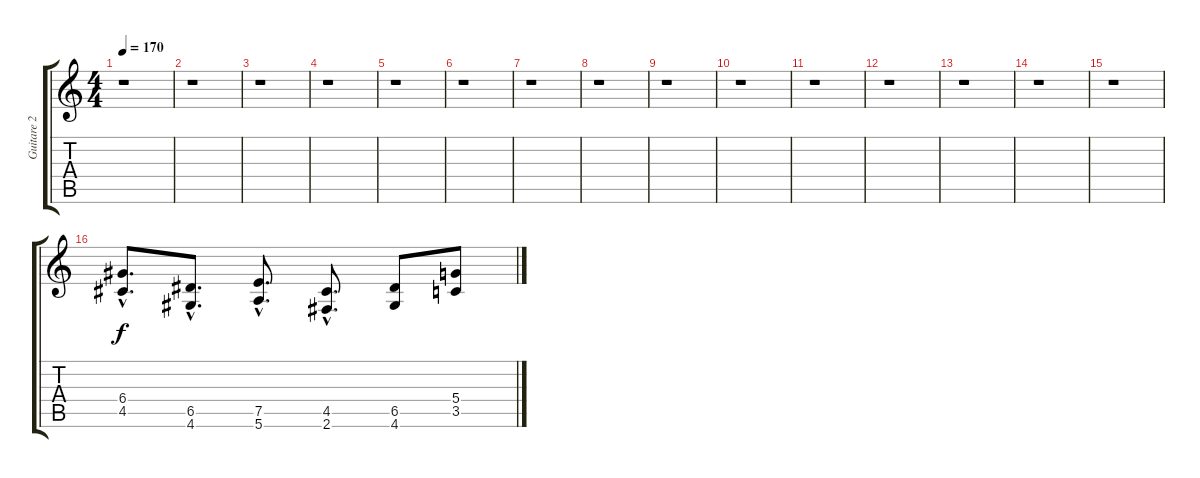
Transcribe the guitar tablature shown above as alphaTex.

\track ("Guitare 2" "Guitare 2") {instrument overdrivenguitar}
\staff {score tabs}
\tuning (E4 B3 G3 D3 A2 E2) {hide}
\ts (4 4)
\tempo 170
\clef g2
\ks c
r.1{dy f instrument overdrivenguitar} |
r.1 |
r.1 |
r.1 |
r.1 |
r.1 |
r.1 |
r.1 |
r.1 |
r.1 |
r.1 |
r.1 |
r.1 |
r.1 |
r.1 |
(6.4{hac} 4.5{hac}).8{d} (6.5{hac} 4.6{hac}).8{d} (7.5{hac} 5.6{hac}).8{d} (4.5{hac} 2.6{hac}).8{d} (6.5 4.6).8 (5.4 3.5).8
